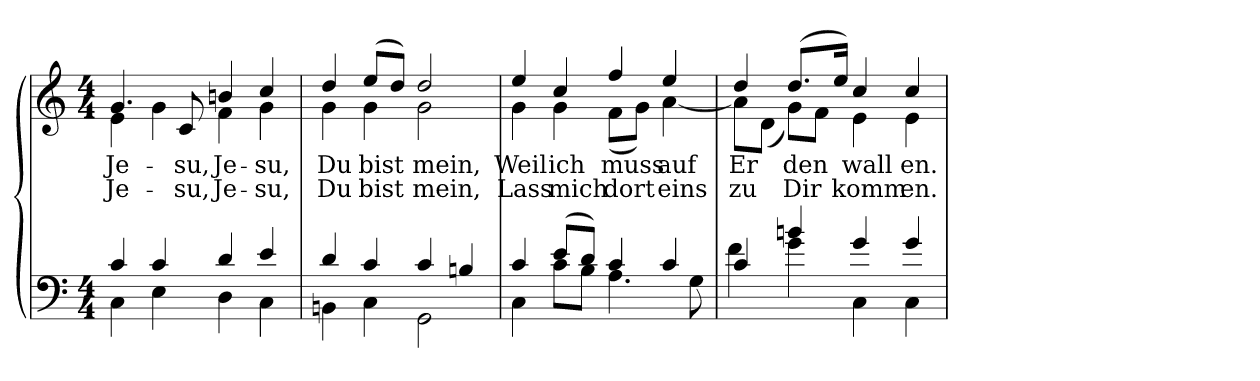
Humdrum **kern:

**kern	**kern	**text	**text
*part1	*part1	*part1	*part1
*staff2	*staff1	*staff1	*staff1
*clefF4	*clefG2	*	*
*M4/4	*M4/4	*	*
=1	=1	=1	=1
*^	*^	*	*
4c/	4C\	4.g/	4e\	Je-	Je-
4c/	4E\	.	4g\	.	.
.	.	8c/	.	-su,	-su,
4d/	4D\	4bn/	4f\	Je-	Je-
4e/	4C\	4cc/	4g\	-su,	-su,
=2	=2	=2	=2	=2	=2
4d/	4BBn\	4dd/	4g\	Du	Du
4c/	4C\	(8ee/L	4g\	bist	bist
.	.	8dd/J)	.	.	.
4c/	2GG\	2dd/	2g\	mein,	mein,
4Bn/	.	.	.	.	.
=3	=3	=3	=3	=3	=3
4c/	4C\	4ee/	4g\	Weil	Lass
(8e/L	8c\L	4cc/	4g\	ich	mich
8d/J)	8B\J	.	.	.	.
4c/	4.A\	4ff/	(8f\L	muss	dort
.	.	.	8g\J)	.	.
4c/	.	4ee/	[4a\	auf	eins
.	8G\	.	.	.	.
=4	=4	=4	=4	=4	=4
4c/	4f\	4dd/	8a\L]	Er	zu
.	.	.	(8d\J	.	.
4bn/	4g\	(8.dd/L	8g\L)	den	Dir
.	.	.	8f\J	.	.
.	.	16ee\Jk)	.	.	.
4g/	4C\	4cc/	4e\	wall	komm
4g/	4C\	4cc/	4e\	en.	en.
*v	*v	*	*	*	*
*	*v	*v	*	*
=	=	=	=
*-	*-	*-	*-
